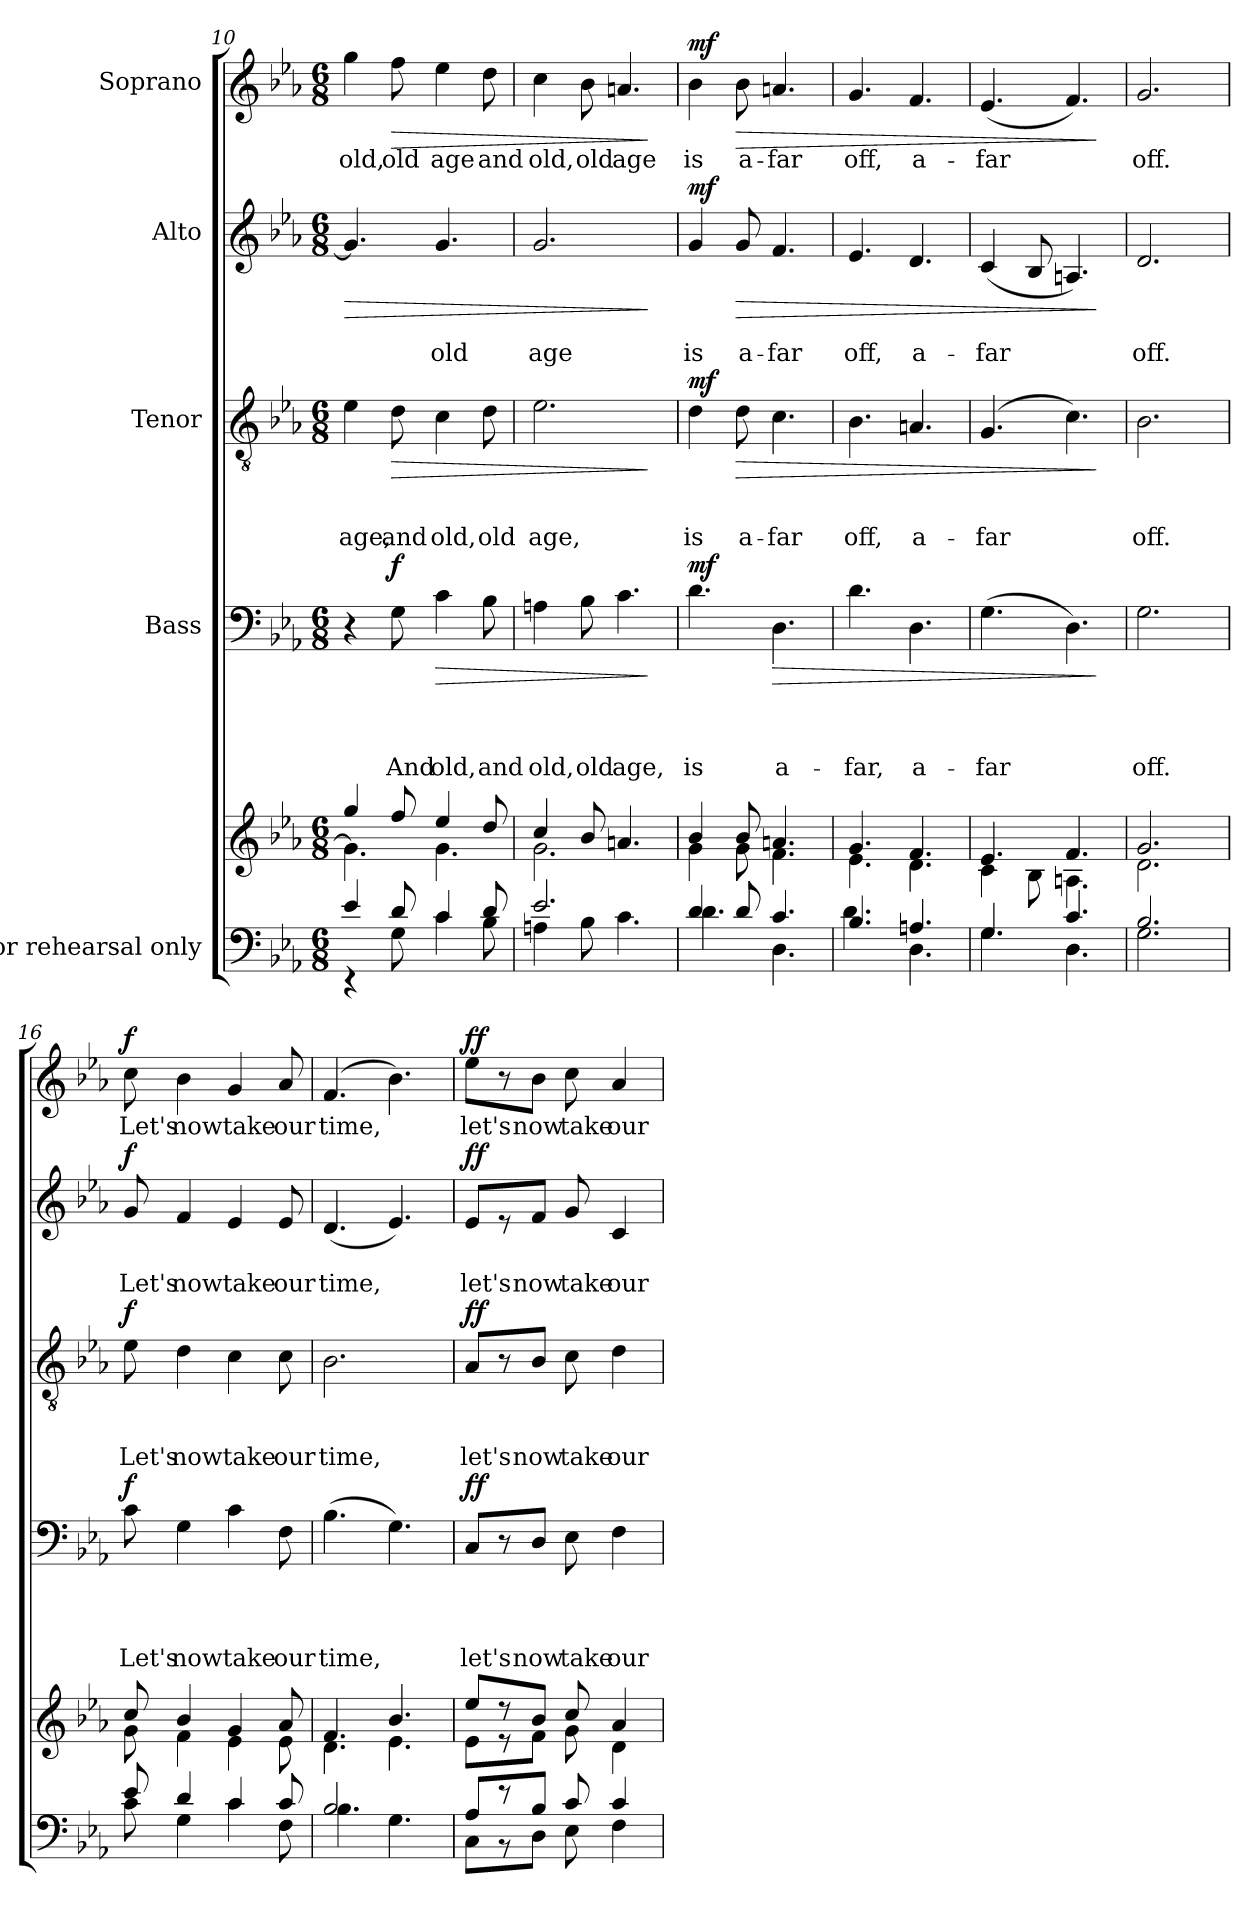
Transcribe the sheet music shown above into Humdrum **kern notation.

**kern	**kern	**kern	**text	**text	**text	**text	**dynam	**kern	**text	**text	**text	**dynam	**kern	**text	**text	**dynam	**kern	**text	**dynam
*part5	*part5	*part4	*part4	*part4	*part4	*part4	*part4	*part3	*part3	*part3	*part3	*part3	*part2	*part2	*part2	*part2	*part1	*part1	*part1
*staff6	*staff5	*staff4	*staff4	*staff4	*staff4	*staff4	*staff4	*staff3	*staff3	*staff3	*staff3	*staff3	*staff2	*staff2	*staff2	*staff2	*staff1	*staff1	*staff1
*I"for rehearsal only	*	*I"Bass	*	*	*	*	*	*I"Tenor	*	*	*	*	*I"Alto	*	*	*	*I"Soprano	*	*
*clefF4	*clefG2	*clefF4	*	*	*	*	*	*clefGv2	*	*	*	*	*clefG2	*	*	*	*clefG2	*	*
*k[b-e-a-]	*k[b-e-a-]	*k[b-e-a-]	*	*	*	*	*	*k[b-e-a-]	*	*	*	*	*k[b-e-a-]	*	*	*	*k[b-e-a-]	*	*
*c:	*c:	*c:	*	*	*	*	*	*c:	*	*	*	*	*c:	*	*	*	*c:	*	*
*M6/8	*M6/8	*M6/8	*	*	*	*	*	*M6/8	*	*	*	*	*M6/8	*	*	*	*M6/8	*	*
=10	=10	=10	=10	=10	=10	=10	=10	=10	=10	=10	=10	=10	=10	=10	=10	=10	=10	=10	=10
*^	*^	*	*	*	*	*	*	*	*	*	*	*	*	*	*	*	*	*	*
!	!	!	!	!	!	!	!	!	!	!	!	!	!LO:LY:b	!	!	!	!	!LO:HP:b	!	!LO:LY:b	!
4e-/	4rEE	4gg/	4.g\]	4r	.	.	.	.	.	4e-\	.	.	age,	.	4.g/]	.	.	>	4gg\	old,	.
!	!	!	!	!	!	!	!	!LO:LY:b	!LO:DY:a	!	!	!	!LO:LY:b	!LO:HP:b	!	!	!	!	!	!LO:LY:b	!LO:HP:b
8d/	8G\	8ff/	.	8G\	.	.	.	And	f	8d\	.	.	and	>	.	.	.	.	8ff\	old	>
!	!	!	!	!	!	!	!	!LO:LY:b	!LO:HP:b	!	!	!	!LO:LY:b	!	!	!	!LO:LY:b	!	!	!LO:LY:b	!
4c/	4c\	4ee-/	4.g\	4c\	.	.	.	old,	>	4c\	.	.	old,	.	4.g/	.	old	.	4ee-\	age	.
!	!	!	!	!	!	!	!	!LO:LY:b	!	!	!	!	!LO:LY:b	!	!	!	!	!	!	!LO:LY:b	!
8d/	8B-\	8dd/	.	8B-\	.	.	.	and	.	8d\	.	.	old	.	.	.	.	.	8dd\	and	.
=11	=11	=11	=11	=11	=11	=11	=11	=11	=11	=11	=11	=11	=11	=11	=11	=11	=11	=11	=11	=11	=11
!	!	!	!	!	!	!	!	!LO:LY:b	!	!	!	!	!LO:LY:b	!	!	!	!LO:LY:b	!	!	!LO:LY:b	!
2.e-/	4An\	4cc/	2.g\	4An\	.	.	.	old,	.	2.e-\	.	.	age,	.	2.g/	.	age	.	4cc\	old,	.
!	!	!	!	!	!	!	!	!LO:LY:b	!	!	!	!	!	!	!	!	!	!	!	!LO:LY:b	!
.	8B-\	8b-/	.	8B-\	.	.	.	old	.	.	.	.	.	.	.	.	.	.	8b-\	old	.
!	!	!	!	!	!	!	!	!LO:LY:b	!	!	!	!	!	!	!	!	!	!	!	!LO:LY:b	!
.	4.c\	4.an/	.	4.c\	.	.	.	age,	.	.	.	.	.	.	.	.	.	.	4.an/	age	.
*v	*v	*	*	*	*	*	*	*	*	*	*	*	*	*	*	*	*	*	*	*	*
*	*v	*v	*	*	*	*	*	*	*	*	*	*	*	*	*	*	*	*	*	*
.	.	.	.	.	.	.	]	.	.	.	.	]	.	.	.	]	.	.	]
!!LO:PB:g=z
=12	=12	=12	=12	=12	=12	=12	=12	=12	=12	=12	=12	=12	=12	=12	=12	=12	=12	=12	=12
*^	*^	*	*	*	*	*	*	*	*	*	*	*	*	*	*	*	*	*	*
!	!	!	!	!	!	!	!	!LO:LY:b	!LO:DY:a	!	!	!	!LO:LY:b	!LO:DY:a	!	!	!LO:LY:b	!LO:DY:a	!	!LO:LY:b	!LO:DY:a
4d/	4.d\	4b-/	4g\	4.d\	.	.	.	is	mf	4d\	.	.	is	mf	4g/	.	is	mf	4b-\	is	mf
!	!	!	!	!	!	!	!	!	!	!	!	!	!LO:LY:b	!LO:HP:b	!	!	!LO:LY:b	!LO:HP:b	!	!LO:LY:b	!LO:HP:b
8d/	.	8b-/	8g\	.	.	.	.	.	.	8d\	.	.	a-	>	8g/	.	a-	>	8b-\	a-	>
!	!	!	!	!	!	!	!	!LO:LY:b	!LO:HP:b	!	!	!	!LO:LY:b	!	!	!	!LO:LY:b	!	!	!LO:LY:b	!
4.c/	4.D\	4.an/	4.f\	4.D\	.	.	.	a-	>	4.c\	.	.	-far	.	4.f/	.	-far	.	4.an/	-far	.
=13	=13	=13	=13	=13	=13	=13	=13	=13	=13	=13	=13	=13	=13	=13	=13	=13	=13	=13	=13	=13	=13
!	!	!	!	!	!	!	!	!LO:LY:b	!	!	!	!	!LO:LY:b	!	!	!	!LO:LY:b	!	!	!LO:LY:b	!
4.B-/	4.d\	4.g/	4.e-\	4.d\	.	.	.	-far,	.	4.B-\	.	.	off,	.	4.e-/	.	off,	.	4.g/	off,	.
!	!	!	!	!	!	!	!	!LO:LY:b	!	!	!	!	!LO:LY:b	!	!	!	!LO:LY:b	!	!	!LO:LY:b	!
4.An/	4.D\	4.f/	4.d\	4.D\	.	.	.	a-	.	4.An/	.	.	a-	.	4.d/	.	a-	.	4.f/	a-	.
=14	=14	=14	=14	=14	=14	=14	=14	=14	=14	=14	=14	=14	=14	=14	=14	=14	=14	=14	=14	=14	=14
!	!	!	!	!	!	!	!	!LO:LY:b	!	!	!	!	!LO:LY:b	!	!	!	!LO:LY:b	!	!	!LO:LY:b	!
4.G/	4.G\	4.e-/	4c\	(>4.G\	.	.	.	-far	.	(>4.G/	.	.	-far	.	(<4c/	.	-far	.	(<4.e-/	-far	.
.	.	.	8B-\	.	.	.	.	.	.	.	.	.	.	.	8B-/	.	.	.	.	.	.
4.c/	4.D\	4.f/	4.An\	4.D\)	.	.	.	.	.	4.c\)	.	.	.	.	4.An/)	.	.	.	4.f/)	.	.
*v	*v	*	*	*	*	*	*	*	*	*	*	*	*	*	*	*	*	*	*	*	*
*	*v	*v	*	*	*	*	*	*	*	*	*	*	*	*	*	*	*	*	*	*
.	.	.	.	.	.	.	]	.	.	.	.	]	.	.	.	]	.	.	]
=15	=15	=15	=15	=15	=15	=15	=15	=15	=15	=15	=15	=15	=15	=15	=15	=15	=15	=15	=15
*^	*^	*	*	*	*	*	*	*	*	*	*	*	*	*	*	*	*	*	*
!	!	!	!	!	!	!	!	!LO:LY:b	!	!	!	!	!LO:LY:b	!	!	!	!LO:LY:b	!	!	!LO:LY:b	!
2.B-/	2.G\	2.g/	2.d\	2.G\	.	.	.	off.	.	2.B-\	.	.	off.	.	2.d/	.	off.	.	2.g/	off.	.
=16	=16	=16	=16	=16	=16	=16	=16	=16	=16	=16	=16	=16	=16	=16	=16	=16	=16	=16	=16	=16	=16
!	!	!	!	!	!	!	!	!LO:LY:b	!LO:DY:a	!	!	!	!LO:LY:b	!LO:DY:a	!	!	!LO:LY:b	!LO:DY:a	!	!LO:LY:b	!LO:DY:a
8e-/	8c\	8cc/	8g\	8c\	.	.	.	Let's	f	8e-\	.	.	Let's	f	8g/	.	Let's	f	8cc\	Let's	f
!	!	!	!	!	!	!	!	!LO:LY:b	!	!	!	!	!LO:LY:b	!	!	!	!LO:LY:b	!	!	!LO:LY:b	!
4d/	4G\	4b-/	4f\	4G\	.	.	.	now	.	4d\	.	.	now	.	4f/	.	now	.	4b-\	now	.
!	!	!	!	!	!	!	!	!LO:LY:b	!	!	!	!	!LO:LY:b	!	!	!	!LO:LY:b	!	!	!LO:LY:b	!
4c/	4c\	4g/	4e-\	4c\	.	.	.	take	.	4c\	.	.	take	.	4e-/	.	take	.	4g/	take	.
!	!	!	!	!	!	!	!	!LO:LY:b	!	!	!	!	!LO:LY:b	!	!	!	!LO:LY:b	!	!	!LO:LY:b	!
8c/	8F\	8a-/	8e-\	8F\	.	.	.	our	.	8c\	.	.	our	.	8e-/	.	our	.	8a-/	our	.
=17	=17	=17	=17	=17	=17	=17	=17	=17	=17	=17	=17	=17	=17	=17	=17	=17	=17	=17	=17	=17	=17
!	!	!	!	!	!	!	!	!LO:LY:b	!	!	!	!	!LO:LY:b	!	!	!	!LO:LY:b	!	!	!LO:LY:b	!
2.B-/	4.B-\	4.f/	4.d\	(>4.B-\	.	.	.	time,	.	2.B-\	.	.	time,	.	(<4.d/	.	time,	.	(>4.f/	time,	.
.	4.G\	4.b-/	4.e-\	4.G\)	.	.	.	.	.	.	.	.	.	.	4.e-/)	.	.	.	4.b-\)	.	.
!!LO:LB:g=z
=18	=18	=18	=18	=18	=18	=18	=18	=18	=18	=18	=18	=18	=18	=18	=18	=18	=18	=18	=18	=18	=18
!	!	!	!	!	!	!	!	!LO:LY:b	!LO:DY:a	!	!	!	!LO:LY:b	!LO:DY:a	!	!	!LO:LY:b	!LO:DY:a	!	!LO:LY:b	!LO:DY:a
8A-/L	8C\L	8ee-/L	8e-\L	8C/L	.	.	.	let's	ff	8A-/L	.	.	let's	ff	8e-/L	.	let's	ff	8ee-\L	let's	ff
8r	8r	8r	8r	8r	.	.	.	.	.	8r	.	.	.	.	8r	.	.	.	8r	.	.
!	!	!	!	!	!	!	!	!LO:LY:b	!	!	!	!	!LO:LY:b	!	!	!	!LO:LY:b	!	!	!LO:LY:b	!
8B-/J	8D\J	8b-/J	8f\J	8D/J	.	.	.	now	.	8B-/J	.	.	now	.	8f/J	.	now	.	8b-\J	now	.
!	!	!	!	!	!	!	!	!LO:LY:b	!	!	!	!	!LO:LY:b	!	!	!	!LO:LY:b	!	!	!LO:LY:b	!
8c/	8E-\	8cc/	8g\	8E-\	.	.	.	take	.	8c\	.	.	take	.	8g/	.	take	.	8cc\	take	.
!	!	!	!	!	!	!	!	!LO:LY:b	!	!	!	!	!LO:LY:b	!	!	!	!LO:LY:b	!	!	!LO:LY:b	!
4c/	4F\	4a-/	4d\	4F\	.	.	.	our	.	4d\	.	.	our	.	4c/	.	our	.	4a-/	our	.
*v	*v	*	*	*	*	*	*	*	*	*	*	*	*	*	*	*	*	*	*	*	*
*	*v	*v	*	*	*	*	*	*	*	*	*	*	*	*	*	*	*	*	*	*
=	=	=	=	=	=	=	=	=	=	=	=	=	=	=	=	=	=	=	=
*-	*-	*-	*-	*-	*-	*-	*-	*-	*-	*-	*-	*-	*-	*-	*-	*-	*-	*-	*-
